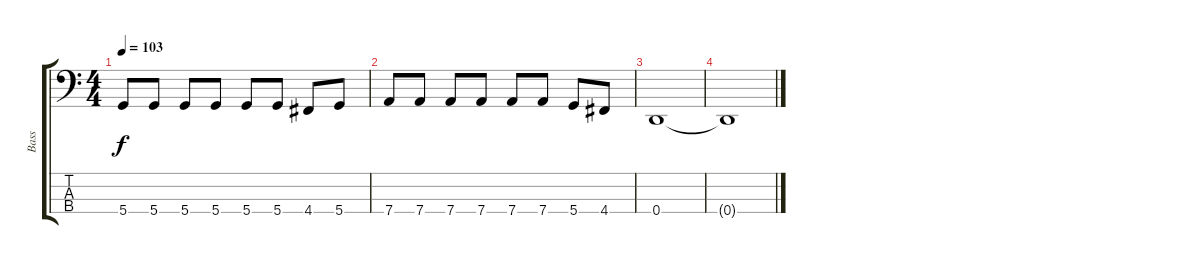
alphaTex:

\track ("Bass" "Bass") {instrument electricbassfinger}
\staff {score tabs}
\tuning (D2 C2 G1 D1) {hide}
\ts (4 4)
\tempo 103
\clef f4
\ks c
5.4.8{dy f} 5.4.8 5.4.8 5.4.8 5.4.8 5.4.8 4.4.8 5.4.8 |
7.4.8 7.4.8 7.4.8 7.4.8 7.4.8 7.4.8 5.4.8 4.4.8 |
0.4.1 |
0.4{t}.1
